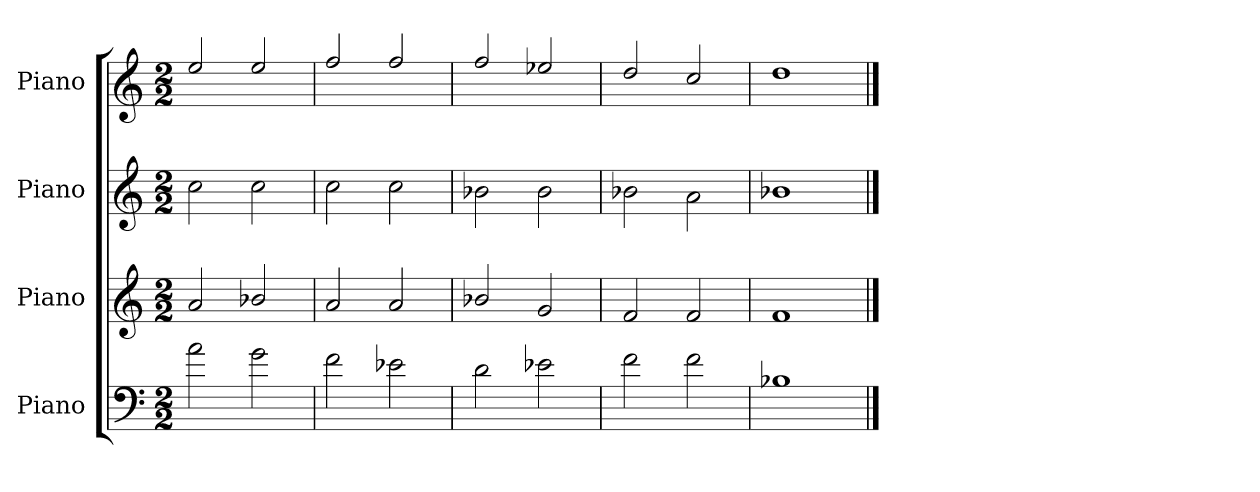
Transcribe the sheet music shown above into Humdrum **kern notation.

**kern	**kern	**kern	**kern
*part4	*part3	*part2	*part1
*staff4	*staff3	*staff2	*staff1
*I"Piano	*I"Piano	*I"Piano	*I"Piano
*I'Pno	*I'Pno	*I'Pno	*I'Pno
*clefF4	*clefG2	*clefG2	*clefG2
*k[]	*k[]	*k[]	*k[]
*M2/2	*M2/2	*M2/2	*M2/2
=1	=1	=1	=1
2a\	2a/	2cc\	2ee/
2g\	2b-X/	2cc\	2ee/
=2	=2	=2	=2
2f\	2a/	2cc\	2ff/
2e-X\	2a/	2cc\	2ff/
=3	=3	=3	=3
2d\	2b-X/	2b-X\	2ff/
2e-X\	2g/	2b-\	2ee-X/
=4	=4	=4	=4
2f\	2f/	2b-X\	2dd/
2f\	2f/	2a\	2cc/
=5	=5	=5	=5
1B-X	1f	1b-X	1dd
==	==	==	==
*-	*-	*-	*-
